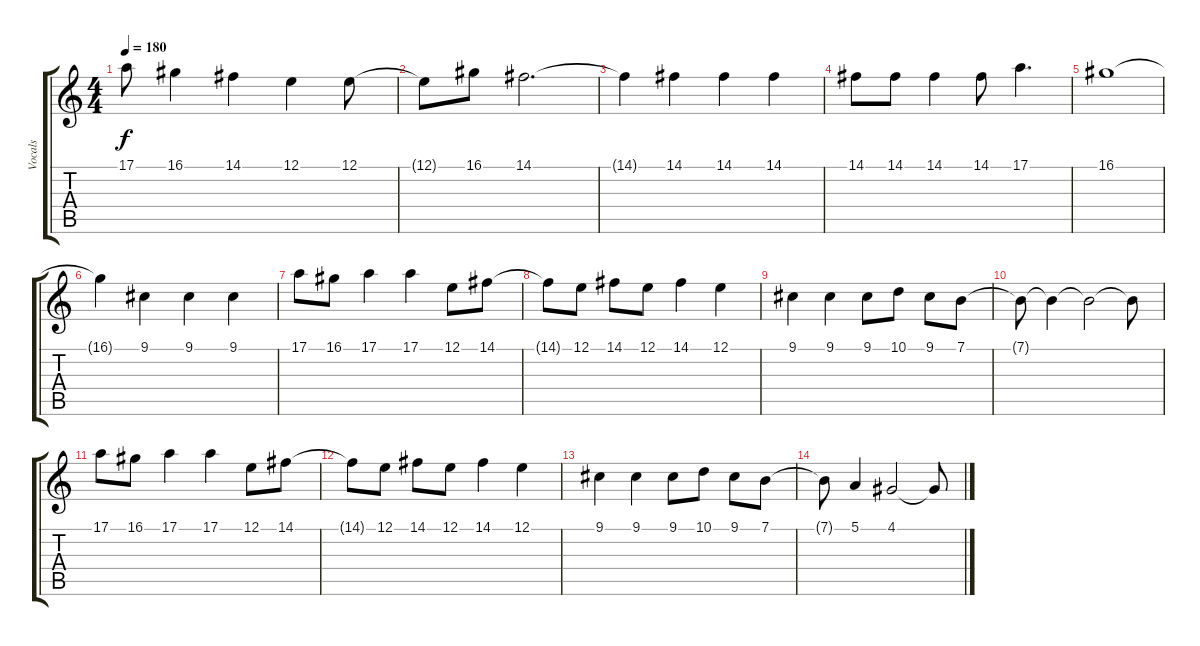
\track ("Vocals" "Vocals") {instrument fx7echoes}
\staff {score tabs}
\tuning (E4 B3 G3 D3 A2 E2) {hide}
\ts (4 4)
\tempo 180
\clef g2
\ks c
17.1{t}.8{dy f} 16.1.4 14.1.4 12.1.4 12.1.8 |
12.1{t}.8 16.1.8 14.1.2{d} |
14.1{t}.4 14.1.4 14.1.4 14.1.4 |
14.1.8 14.1.8 14.1.4 14.1.8 17.1.4{d} |
16.1.1 |
16.1{t}.4 9.1.4 9.1.4 9.1.4 |
17.1.8 16.1.8 17.1.4 17.1.4 12.1.8 14.1.8 |
14.1{t}.8 12.1.8 14.1.8 12.1.8 14.1.4 12.1.4 |
9.1.4 9.1.4 9.1.8 10.1.8 9.1.8 7.1.8 |
7.1{t}.8 7.1{t}.4 7.1{t}.2 7.1{t}.8 |
17.1.8 16.1.8 17.1.4 17.1.4 12.1.8 14.1.8 |
14.1{t}.8 12.1.8 14.1.8 12.1.8 14.1.4 12.1.4 |
9.1.4 9.1.4 9.1.8 10.1.8 9.1.8 7.1.8 |
7.1{t}.8 5.1.4 4.1.2 4.1{t}.8
